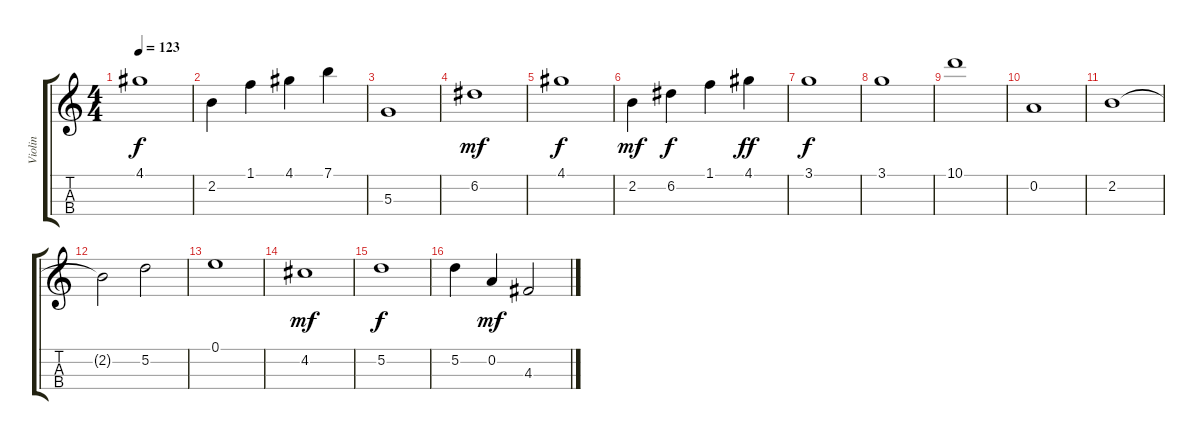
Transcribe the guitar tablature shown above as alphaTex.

\track ("Violin" "Violin") {instrument violin}
\staff {score tabs}
\tuning (E5 A4 D4 G3) {hide}
\ts (4 4)
\tempo 123
\clef g2
\ks c
4.1.1{dy f} |
2.2.4 1.1.4 4.1.4 7.1.4 |
5.3.1 |
6.2.1{dy mf} |
4.1.1{dy f} |
2.2.4{dy mf} 6.2.4{dy f} 1.1.4 4.1.4{dy ff} |
3.1.1{dy f} |
3.1.1 |
10.1.1 |
0.2.1 |
2.2.1 |
2.2{t}.2 5.2.2 |
0.1.1 |
4.2.1{dy mf} |
5.2.1{dy f} |
5.2.4 0.2.4{dy mf} 4.3.2
